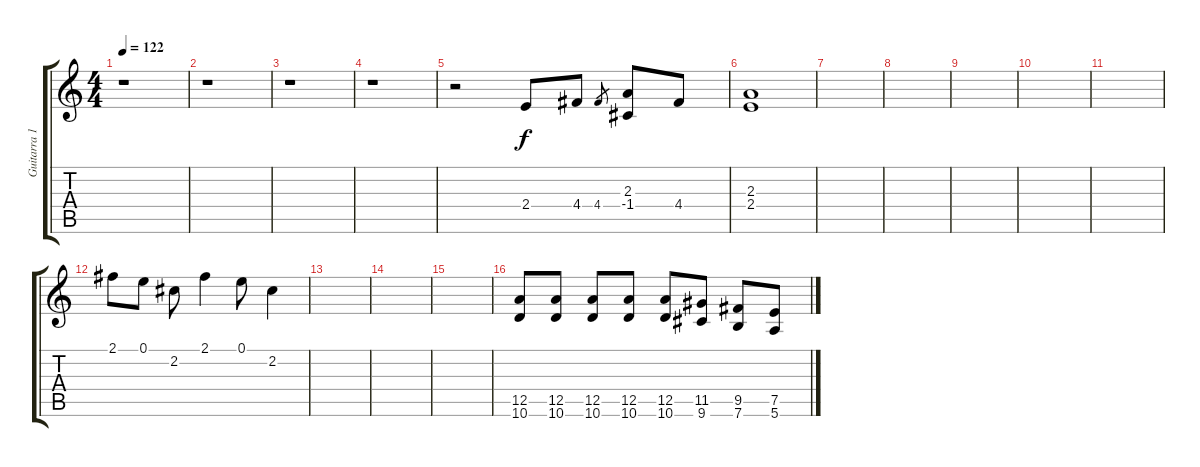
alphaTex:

\track ("Guitarra 1" "Guitarra 1") {instrument electricguitarclean}
\staff {score tabs}
\tuning (E4 B3 G3 D3 A2 E2) {hide}
\ts (4 4)
\tempo 122
\clef g2
\ks c
r.1{dy f instrument electricguitarclean} |
r.1 |
r.1 |
r.1 |
r.2 2.4.8 4.4.8 4.4.8{gr} (2.3 -1.4).8 4.4.8 |
(2.3 2.4).1 |
|
|
|
|
|
2.1.8 0.1.8 2.2.8 2.1.4 0.1.8 2.2.4 |
|
|
|
(12.5 10.6).8 (12.5 10.6).8 (12.5 10.6).8 (12.5 10.6).8 (12.5 10.6).8 (11.5 9.6).8 (9.5 7.6).8 (7.5 5.6).8
